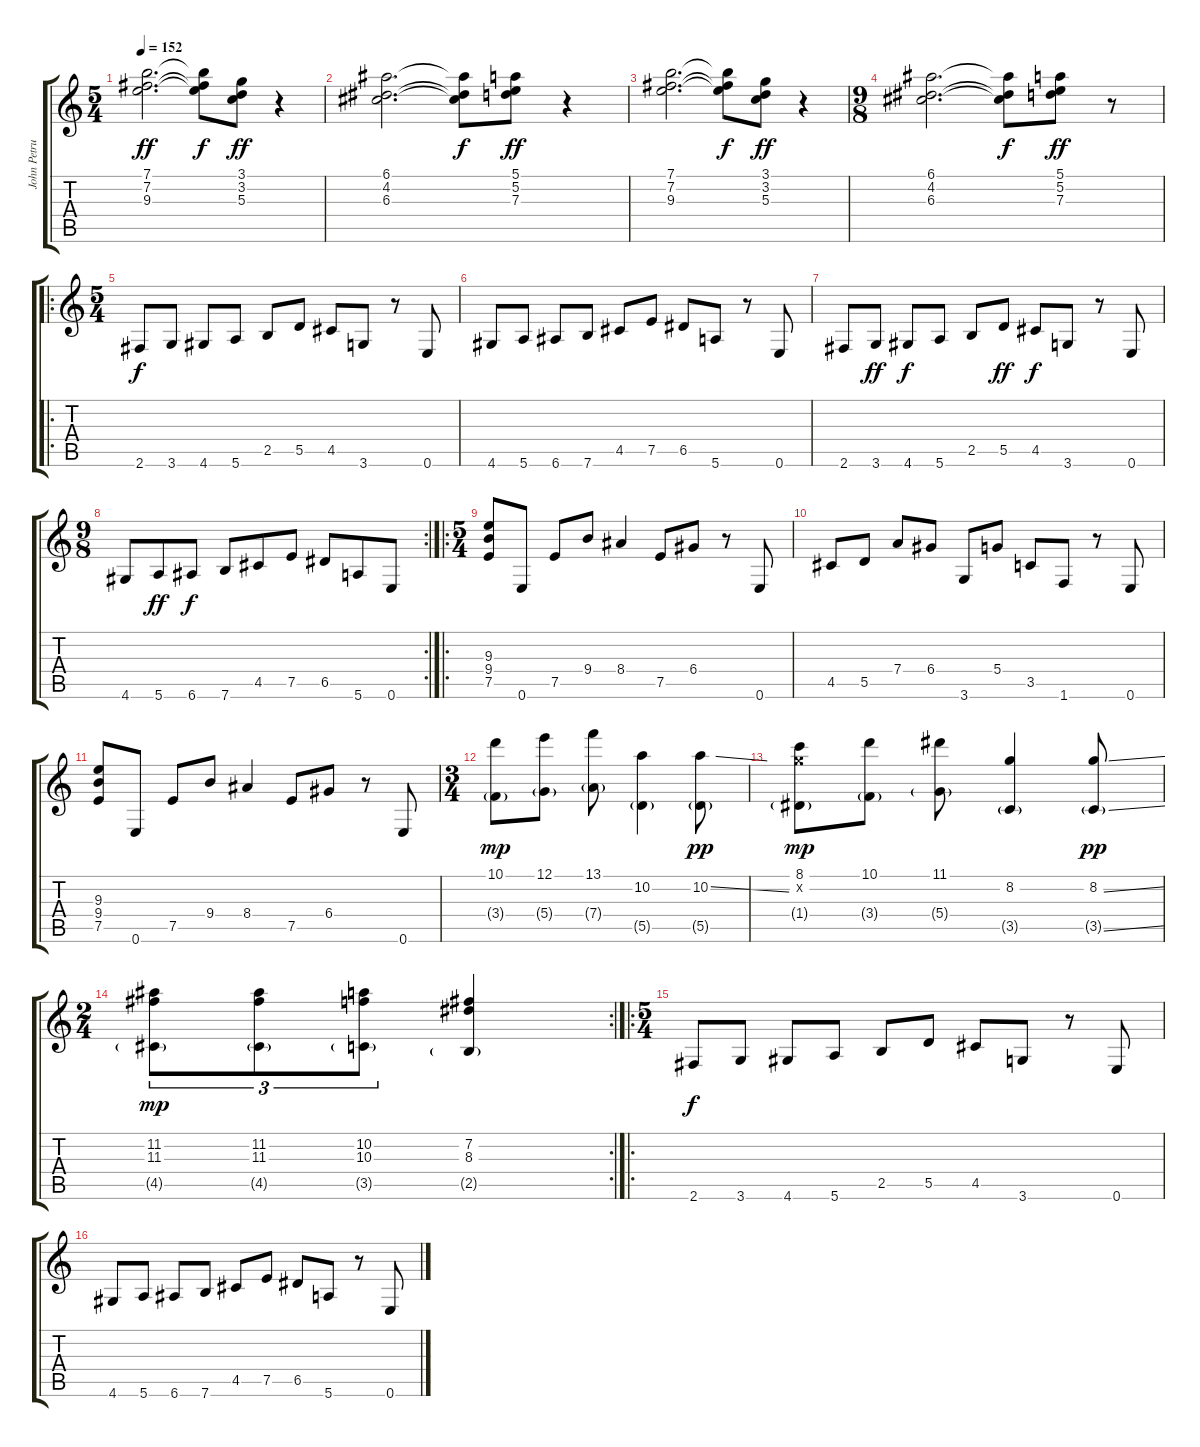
\track ("John Petrucci (Guitar)" "John Petru") {instrument distortionguitar}
\staff {score tabs}
\tuning (E4 B3 G3 D3 A2 E2) {hide}
\ts (5 4)
\tempo 152
\clef g2
\ks c
(7.1 7.2 9.3).2{d dy ff instrument distortionguitar} (7.1{t} 7.2{t} 9.3{t}).8{dy f} (3.1 3.2 5.3).8{dy ff} r.4 |
(6.1 4.2 6.3).2{d} (6.1{t} 4.2{t} 6.3{t}).8{dy f} (5.1 5.2 7.3).8{dy ff} r.4 |
(7.1 7.2 9.3).2{d} (7.1{t} 7.2{t} 9.3{t}).8{dy f} (3.1 3.2 5.3).8{dy ff} r.4 |
\ts (9 8)
(6.1 4.2 6.3).2{d} (6.1{t} 4.2{t} 6.3{t}).8{dy f} (5.1 5.2 7.3).8{dy ff} r.8 |
\ro
\ts (5 4)
2.6.8{dy f} 3.6.8 4.6.8 5.6.8 2.5.8 5.5.8 4.5.8 3.6.8 r.8 0.6.8 |
4.6.8 5.6.8 6.6.8 7.6.8 4.5.8 7.5.8 6.5.8 5.6.8 r.8 0.6.8 |
2.6.8 3.6.8{dy ff} 4.6.8{dy f} 5.6.8 2.5.8 5.5.8{dy ff} 4.5.8{dy f} 3.6.8 r.8 0.6.8 |
\rc 2
\ts (9 8)
4.6.8 5.6.8{dy ff} 6.6.8{dy f} 7.6.8 4.5.8 7.5.8 6.5.8 5.6.8 0.6.8 |
\ro
\ts (5 4)
(9.3 9.4 7.5).8 0.6.8 7.5.8 9.4.8 8.4.4 7.5.8 6.4.8 r.8 0.6.8 |
4.5.8 5.5.8 7.4.8 6.4.8 3.6.8 5.4.8 3.5.8 1.6.8 r.8 0.6.8 |
(9.3 9.4 7.5).8 0.6.8 7.5.8 9.4.8 8.4.4 7.5.8 6.4.8 r.8 0.6.8 |
\ts (3 4)
(10.1 3.4{g}).8{dy mp} (12.1 5.4{g}).8 (13.1 7.4{g}).8 (10.2 5.5{g}).4 (10.2{ss} 5.5{g}).8{dy pp} |
(8.1 8.2{x} 1.4{g}).8{dy mp} (10.1 3.4{g}).8 (11.1 5.4{g}).8 (8.2 3.5{g}).4 (8.2{ss} 3.5{ss g}).8{dy pp} |
\rc 2
\ts (2 4)
(11.2 11.3 4.5{g}).8{tu (3 2) dy mp} (11.2 11.3 4.5{g}).8{tu (3 2)} (10.2 10.3 3.5{g}).8{tu (3 2)} (7.2 8.3 2.5{g}).4 |
\ro
\ts (5 4)
2.6.8{dy f} 3.6.8 4.6.8 5.6.8 2.5.8 5.5.8 4.5.8 3.6.8 r.8 0.6.8 |
4.6.8 5.6.8 6.6.8 7.6.8 4.5.8 7.5.8 6.5.8 5.6.8 r.8 0.6.8
